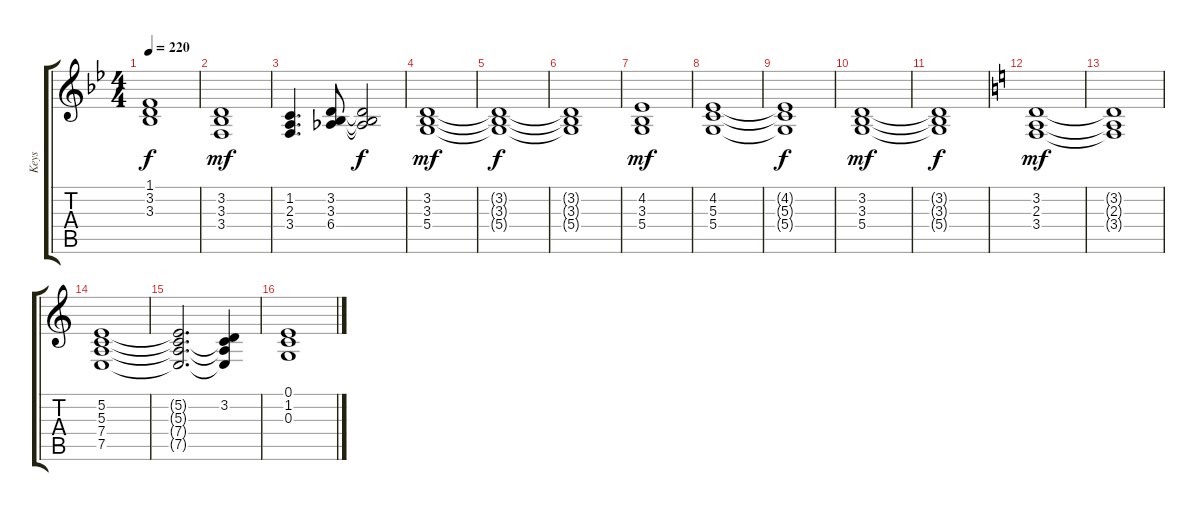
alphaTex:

\track ("Keys" "Keys") {instrument churchorgan}
\staff {score tabs}
\tuning (E4 B3 G3 D3 A2 E2) {hide}
\ts (4 4)
\tempo 220
\clef g2
\ks gminor
(1.1{t} 3.2{t} 3.3{t}).1{dy f} |
(3.2 3.3 3.4).1{dy mf} |
(1.2 2.3 3.4).4{d} (3.2 3.3 6.4).8 (3.2{t} 3.3{t} 6.4{t}).2{dy f} |
(3.2 3.3 5.4).1{dy mf} |
(3.2{t} 3.3{t} 5.4{t}).1{dy f} |
(3.2{t} 3.3{t} 5.4{t}).1 |
(4.2 3.3 5.4).1{dy mf} |
(4.2 5.3 5.4).1 |
(4.2{t} 5.3{t} 5.4{t}).1{dy f} |
(3.2 3.3 5.4).1{dy mf} |
(3.2{t} 3.3{t} 5.4{t}).1{dy f} |
\ks aminor
(3.2 2.3 3.4).1{dy mf} |
(3.2{t} 2.3{t} 3.4{t}).1 |
(5.2 5.3 7.4 7.5).1 |
(5.2{t} 5.3{t} 7.4{t} 7.5{t}).2{d} (3.2 5.3{t} 7.4{t} 7.5{t}).4 |
(0.1 1.2 0.3).1
